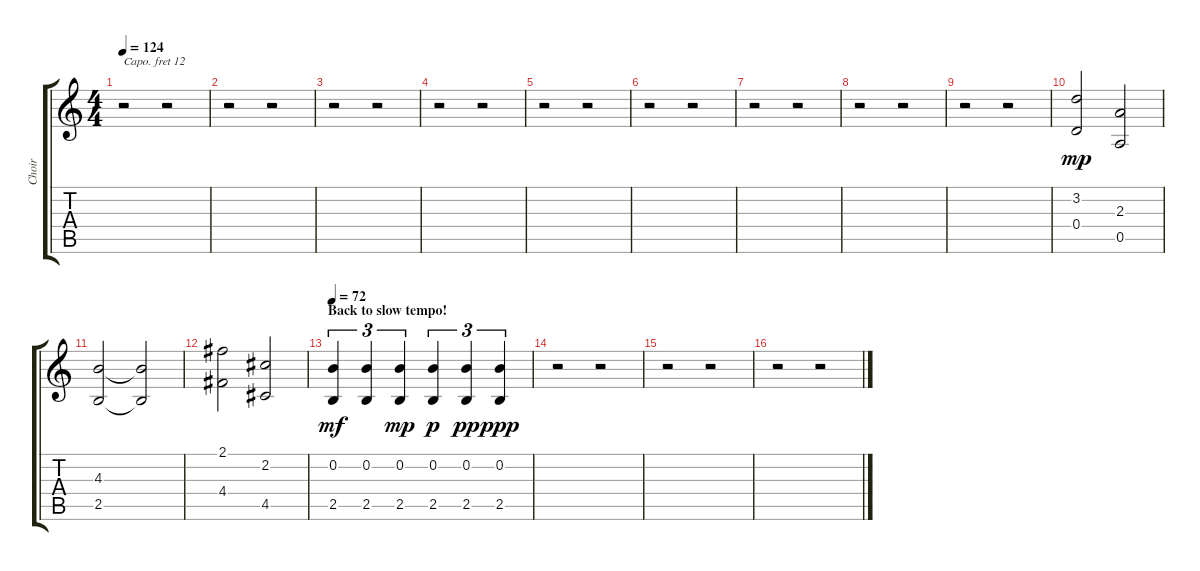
\track ("Choir" "Choir") {instrument choiraahs}
\staff {score tabs}
\capo 12
\tuning (E4 B3 G3 D3 A2 E2) {hide}
\ts (4 4)
\tempo 124
\clef g2
\ks c
r.2{dy mp} r.2 |
r.2 r.2 |
r.2 r.2 |
r.2 r.2 |
r.2 r.2 |
r.2 r.2 |
r.2 r.2 |
r.2 r.2 |
r.2 r.2 |
(3.2 0.4).2 (2.3 0.5).2 |
(4.3 2.5).2 (4.3{t} 2.5{t}).2 |
(2.1 4.4).2 (2.2 4.5).2 |
\section ("" "Back to slow tempo!")
\tempo 72
(0.2 2.5).4{tu (3 2) dy mf} (0.2 2.5).4{tu (3 2)} (0.2 2.5).4{tu (3 2) dy mp} (0.2 2.5).4{tu (3 2) dy p} (0.2 2.5).4{tu (3 2) dy pp} (0.2 2.5).4{tu (3 2) dy ppp} |
r.2 r.2 |
r.2 r.2 |
r.2 r.2
